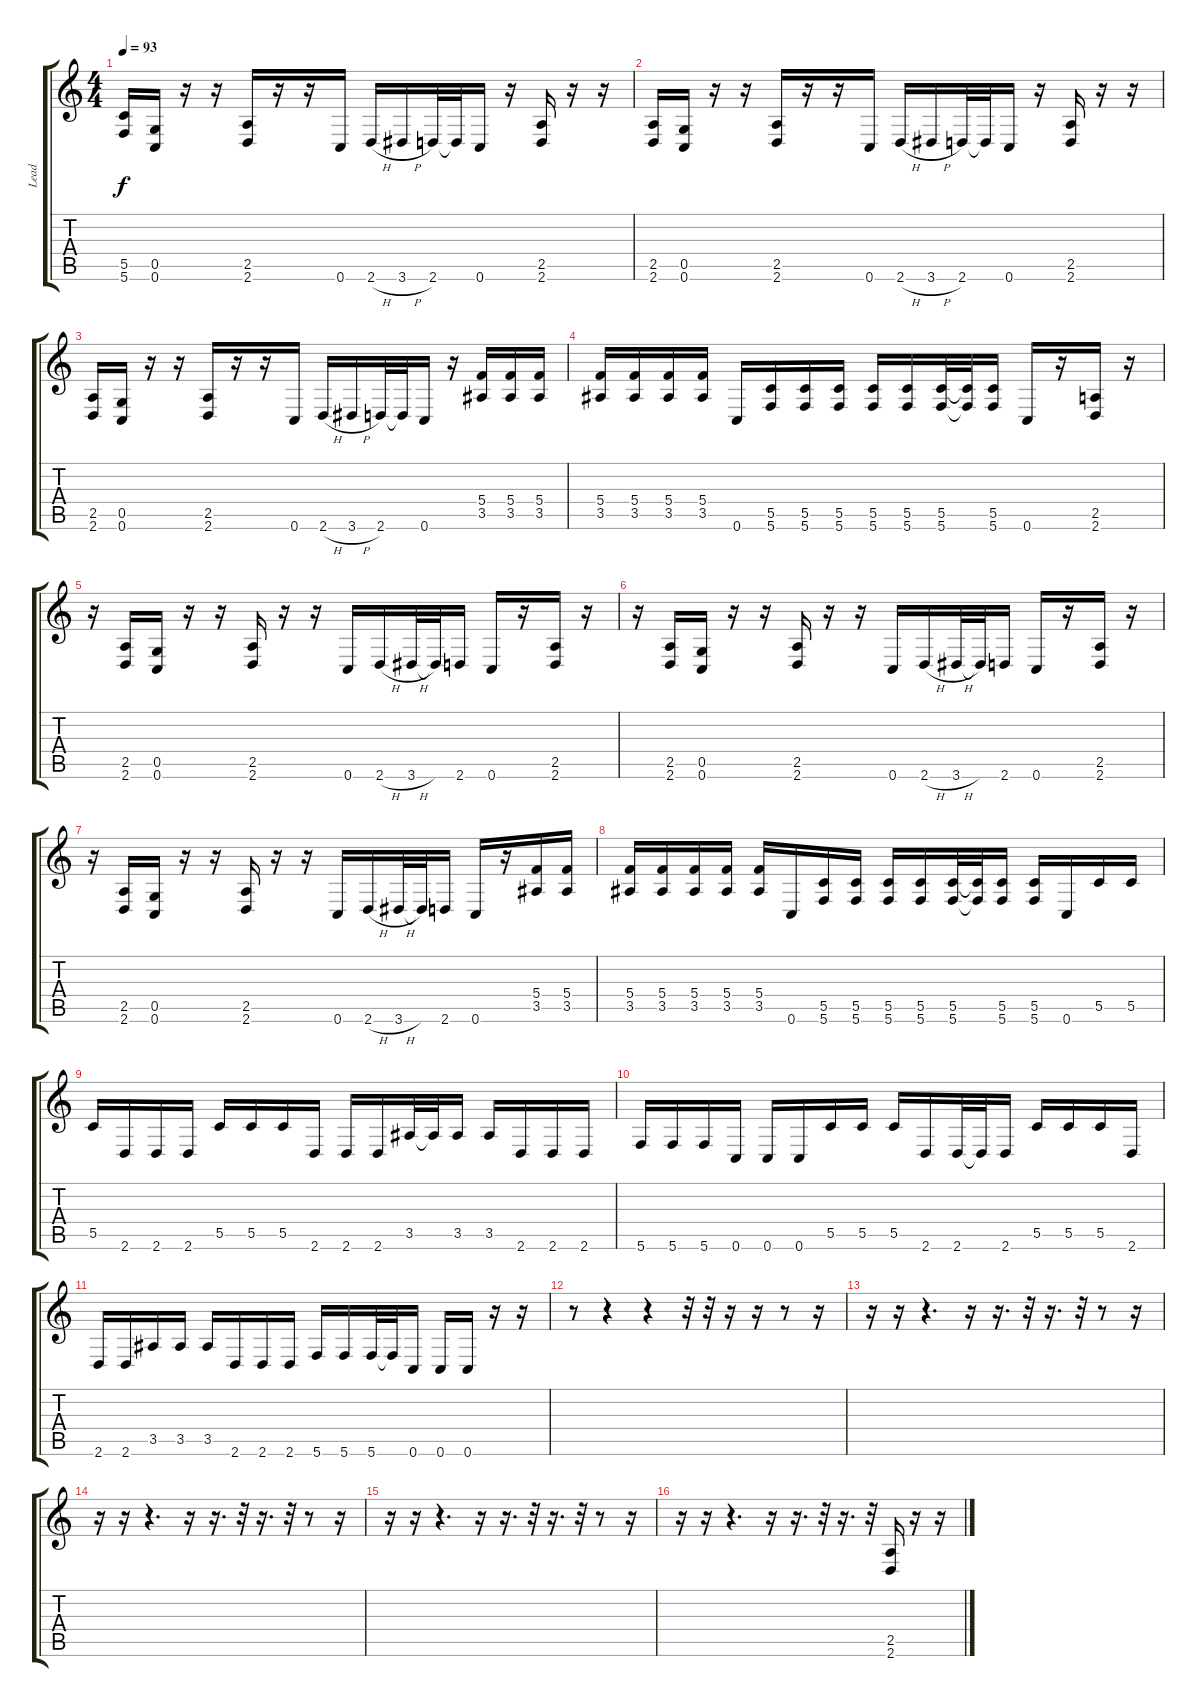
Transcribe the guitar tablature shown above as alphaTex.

\track ("Lead" "Lead") {instrument distortionguitar}
\staff {score tabs}
\tuning (D4 A3 F3 C3 G2 C2) {hide}
\ts (4 4)
\tempo 93
\clef g2
\ks c
(5.5 5.6).16{dy f} (0.5 0.6).16 r.16 r.16 (2.5 2.6).16 r.16 r.16 0.6.16 2.6{h}.16 3.6{h}.16 2.6.32 2.6{t}.32 0.6.16 r.16 (2.5 2.6).16 r.16 r.16 |
(2.5 2.6).16 (0.5 0.6).16 r.16 r.16 (2.5 2.6).16 r.16 r.16 0.6.16 2.6{h}.16 3.6{h}.16 2.6.32 2.6{t}.32 0.6.16 r.16 (2.5 2.6).16 r.16 r.16 |
(2.5 2.6).16 (0.5 0.6).16 r.16 r.16 (2.5 2.6).16 r.16 r.16 0.6.16 2.6{h}.16 3.6{h}.16 2.6.32 2.6{t}.32 0.6.16 r.16 (5.4 3.5).16 (5.4 3.5).16 (5.4 3.5).16 |
(5.4 3.5).16 (5.4 3.5).16 (5.4 3.5).16 (5.4 3.5).16 0.6.16 (5.5 5.6).16 (5.5 5.6).16 (5.5 5.6).16 (5.5 5.6).16 (5.5 5.6).16 (5.5 5.6).32 (5.5{t} 5.6{t}).32 (5.5 5.6).16 0.6.16 r.16 (2.5 2.6).16 r.16 |
r.16 (2.5 2.6).16 (0.5 0.6).16 r.16 r.16 (2.5 2.6).16 r.16 r.16 0.6.16 2.6{h}.16 3.6{h}.32 3.6{t}.32 2.6.16 0.6.16 r.16 (2.5 2.6).16 r.16 |
r.16 (2.5 2.6).16 (0.5 0.6).16 r.16 r.16 (2.5 2.6).16 r.16 r.16 0.6.16 2.6{h}.16 3.6{h}.32 3.6{t}.32 2.6.16 0.6.16 r.16 (2.5 2.6).16 r.16 |
r.16 (2.5 2.6).16 (0.5 0.6).16 r.16 r.16 (2.5 2.6).16 r.16 r.16 0.6.16 2.6{h}.16 3.6{h}.32 3.6{t}.32 2.6.16 0.6.16 r.16 (5.4 3.5).16 (5.4 3.5).16 |
(5.4 3.5).16 (5.4 3.5).16 (5.4 3.5).16 (5.4 3.5).16 (5.4 3.5).16 0.6.16 (5.5 5.6).16 (5.5 5.6).16 (5.5 5.6).16 (5.5 5.6).16 (5.5 5.6).32 (5.5{t} 5.6{t}).32 (5.5 5.6).16 (5.5 5.6).16 0.6.16 5.5.16 5.5.16 |
5.5.16 2.6.16 2.6.16 2.6.16 5.5.16 5.5.16 5.5.16 2.6.16 2.6.16 2.6.16 3.5.32 3.5{t}.32 3.5.16 3.5.16 2.6.16 2.6.16 2.6.16 |
5.6.16 5.6.16 5.6.16 0.6.16 0.6.16 0.6.16 5.5.16 5.5.16 5.5.16 2.6.16 2.6.32 2.6{t}.32 2.6.16 5.5.16 5.5.16 5.5.16 2.6.16 |
2.6.16 2.6.16 3.5.16 3.5.16 3.5.16 2.6.16 2.6.16 2.6.16 5.6.16 5.6.16 5.6.32 5.6{t}.32 0.6.16 0.6.16 0.6.16 r.16 r.16 |
r.8 r.4 r.4 r.32 r.32 r.16 r.16 r.8 r.16 |
r.16 r.16 r.4{d} r.16 r.16{d} r.32 r.16{d} r.32 r.8 r.16 |
r.16 r.16 r.4{d} r.16 r.16{d} r.32 r.16{d} r.32 r.8 r.16 |
r.16 r.16 r.4{d} r.16 r.16{d} r.32 r.16{d} r.32 r.8 r.16 |
r.16 r.16 r.4{d} r.16 r.16{d} r.32 r.16{d} r.32 (2.5 2.6).16 r.16 r.16
